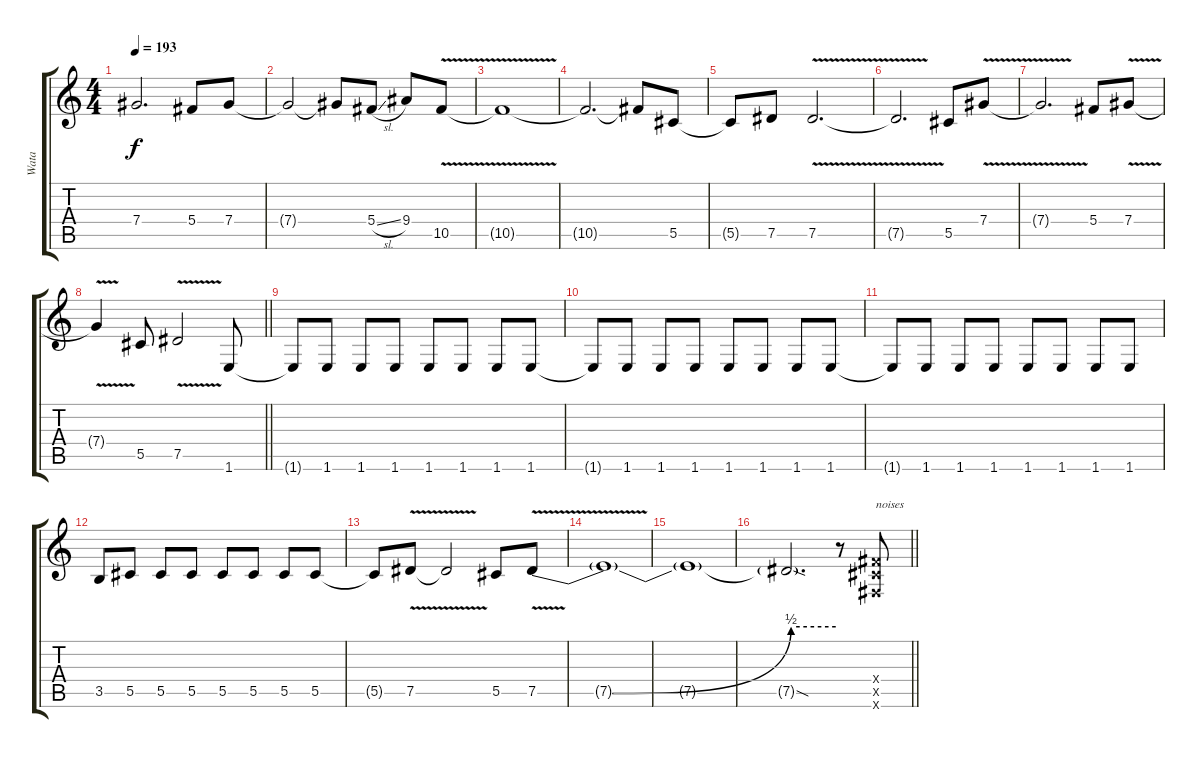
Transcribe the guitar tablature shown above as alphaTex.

\track ("Wata" "Wata") {instrument overdrivenguitar}
\staff {score tabs}
\tuning (Eb4 Bb3 Gb3 Db3 Ab2 Eb2) {hide}
\ts (4 4)
\tempo 193
\clef g2
\ks c
7.4{t}.2{d dy f} 5.4.8 7.4.8 |
7.4{t}.2 7.4{t}.8 5.4{sl}.8 9.4.8 10.5{v}.8 |
10.5{t}.1 |
10.5{t}.2{d} 10.5{t}.8 5.5.8 |
5.5{t}.8 7.5.8 7.5{v}.2{d} |
7.5{t}.2{d} 5.5.8 7.4{v}.8 |
7.4{t}.2{d} 5.4.8 7.4{v}.8 |
\barLineRight lightlight
7.4{t}.4 5.5.8 7.5{v}.2 1.6.8 |
\section ("" "")
1.6{t}.8 1.6.8 1.6.8 1.6.8 1.6.8 1.6.8 1.6.8 1.6.8 |
1.6{t}.8 1.6.8 1.6.8 1.6.8 1.6.8 1.6.8 1.6.8 1.6.8 |
1.6{t}.8 1.6.8 1.6.8 1.6.8 1.6.8 1.6.8 1.6.8 1.6.8 |
3.5.8 5.5.8 5.5.8 5.5.8 5.5.8 5.5.8 5.5.8 5.5.8 |
5.5{t}.8 7.5{v}.8 7.5{t}.2 5.5.8 7.5{be (custom 0 0 15 0 51 2 60 2) v}.8 |
7.5{t}.1 |
7.5{t}.1 |
\barLineRight lightlight
7.5{sod t}.2{d} r.8 (5.4{x} 5.5{x} 3.6{x}).8{txt "noises"}
